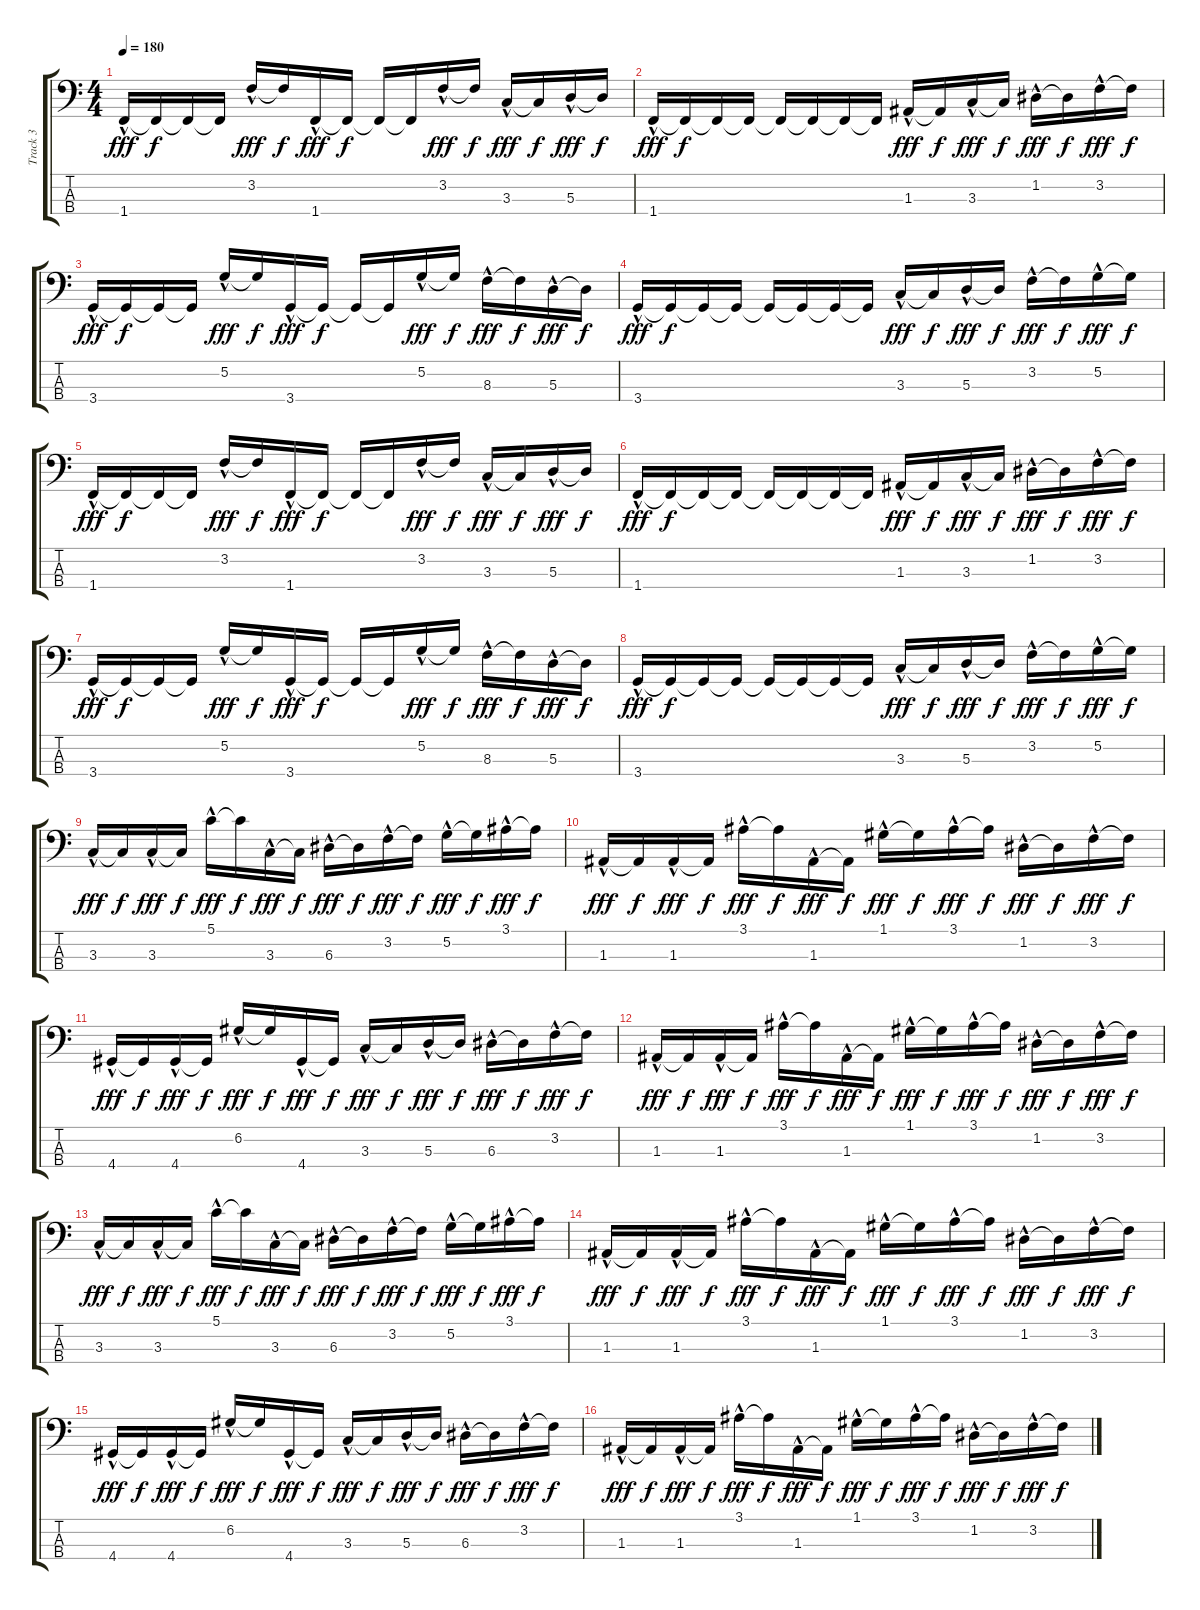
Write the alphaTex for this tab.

\track ("Track 3" "Track 3") {instrument slapbass2}
\staff {score tabs}
\tuning (G2 D2 A1 E1) {hide}
\ts (4 4)
\tempo 180
\clef f4
\ks c
1.4{hac}.16{dy fff} 1.4{t}.16{dy f} 1.4{t}.16 1.4{t}.16 3.2{hac}.16{dy fff} 3.2{t}.16{dy f} 1.4{hac}.16{dy fff} 1.4{t}.16{dy f} 1.4{t}.16 1.4{t}.16 3.2{hac}.16{dy fff} 3.2{t}.16{dy f} 3.3{hac}.16{dy fff} 3.3{t}.16{dy f} 5.3{hac}.16{dy fff} 5.3{t}.16{dy f} |
1.4{hac}.16{dy fff} 1.4{t}.16{dy f} 1.4{t}.16 1.4{t}.16 1.4{t}.16 1.4{t}.16 1.4{t}.16 1.4{t}.16 1.3{hac}.16{dy fff} 1.3{t}.16{dy f} 3.3{hac}.16{dy fff} 3.3{t}.16{dy f} 1.2{hac}.16{dy fff} 1.2{t}.16{dy f} 3.2{hac}.16{dy fff} 3.2{t}.16{dy f} |
3.4{hac}.16{dy fff} 3.4{t}.16{dy f} 3.4{t}.16 3.4{t}.16 5.2{hac}.16{dy fff} 5.2{t}.16{dy f} 3.4{hac}.16{dy fff} 3.4{t}.16{dy f} 3.4{t}.16 3.4{t}.16 5.2{hac}.16{dy fff} 5.2{t}.16{dy f} 8.3{hac}.16{dy fff} 8.3{t}.16{dy f} 5.3{hac}.16{dy fff} 5.3{t}.16{dy f} |
3.4{hac}.16{dy fff} 3.4{t}.16{dy f} 3.4{t}.16 3.4{t}.16 3.4{t}.16 3.4{t}.16 3.4{t}.16 3.4{t}.16 3.3{hac}.16{dy fff} 3.3{t}.16{dy f} 5.3{hac}.16{dy fff} 5.3{t}.16{dy f} 3.2{hac}.16{dy fff} 3.2{t}.16{dy f} 5.2{hac}.16{dy fff} 5.2{t}.16{dy f} |
1.4{hac}.16{dy fff} 1.4{t}.16{dy f} 1.4{t}.16 1.4{t}.16 3.2{hac}.16{dy fff} 3.2{t}.16{dy f} 1.4{hac}.16{dy fff} 1.4{t}.16{dy f} 1.4{t}.16 1.4{t}.16 3.2{hac}.16{dy fff} 3.2{t}.16{dy f} 3.3{hac}.16{dy fff} 3.3{t}.16{dy f} 5.3{hac}.16{dy fff} 5.3{t}.16{dy f} |
1.4{hac}.16{dy fff} 1.4{t}.16{dy f} 1.4{t}.16 1.4{t}.16 1.4{t}.16 1.4{t}.16 1.4{t}.16 1.4{t}.16 1.3{hac}.16{dy fff} 1.3{t}.16{dy f} 3.3{hac}.16{dy fff} 3.3{t}.16{dy f} 1.2{hac}.16{dy fff} 1.2{t}.16{dy f} 3.2{hac}.16{dy fff} 3.2{t}.16{dy f} |
3.4{hac}.16{dy fff} 3.4{t}.16{dy f} 3.4{t}.16 3.4{t}.16 5.2{hac}.16{dy fff} 5.2{t}.16{dy f} 3.4{hac}.16{dy fff} 3.4{t}.16{dy f} 3.4{t}.16 3.4{t}.16 5.2{hac}.16{dy fff} 5.2{t}.16{dy f} 8.3{hac}.16{dy fff} 8.3{t}.16{dy f} 5.3{hac}.16{dy fff} 5.3{t}.16{dy f} |
3.4{hac}.16{dy fff} 3.4{t}.16{dy f} 3.4{t}.16 3.4{t}.16 3.4{t}.16 3.4{t}.16 3.4{t}.16 3.4{t}.16 3.3{hac}.16{dy fff} 3.3{t}.16{dy f} 5.3{hac}.16{dy fff} 5.3{t}.16{dy f} 3.2{hac}.16{dy fff} 3.2{t}.16{dy f} 5.2{hac}.16{dy fff} 5.2{t}.16{dy f} |
3.3{hac}.16{dy fff} 3.3{t}.16{dy f} 3.3{hac}.16{dy fff} 3.3{t}.16{dy f} 5.1{hac}.16{dy fff} 5.1{t}.16{dy f} 3.3{hac}.16{dy fff} 3.3{t}.16{dy f} 6.3{hac}.16{dy fff} 6.3{t}.16{dy f} 3.2{hac}.16{dy fff} 3.2{t}.16{dy f} 5.2{hac}.16{dy fff} 5.2{t}.16{dy f} 3.1{hac}.16{dy fff} 3.1{t}.16{dy f} |
1.3{hac}.16{dy fff} 1.3{t}.16{dy f} 1.3{hac}.16{dy fff} 1.3{t}.16{dy f} 3.1{hac}.16{dy fff} 3.1{t}.16{dy f} 1.3{hac}.16{dy fff} 1.3{t}.16{dy f} 1.1{hac}.16{dy fff} 1.1{t}.16{dy f} 3.1{hac}.16{dy fff} 3.1{t}.16{dy f} 1.2{hac}.16{dy fff} 1.2{t}.16{dy f} 3.2{hac}.16{dy fff} 3.2{t}.16{dy f} |
4.4{hac}.16{dy fff} 4.4{t}.16{dy f} 4.4{hac}.16{dy fff} 4.4{t}.16{dy f} 6.2{hac}.16{dy fff} 6.2{t}.16{dy f} 4.4{hac}.16{dy fff} 4.4{t}.16{dy f} 3.3{hac}.16{dy fff} 3.3{t}.16{dy f} 5.3{hac}.16{dy fff} 5.3{t}.16{dy f} 6.3{hac}.16{dy fff} 6.3{t}.16{dy f} 3.2{hac}.16{dy fff} 3.2{t}.16{dy f} |
1.3{hac}.16{dy fff} 1.3{t}.16{dy f} 1.3{hac}.16{dy fff} 1.3{t}.16{dy f} 3.1{hac}.16{dy fff} 3.1{t}.16{dy f} 1.3{hac}.16{dy fff} 1.3{t}.16{dy f} 1.1{hac}.16{dy fff} 1.1{t}.16{dy f} 3.1{hac}.16{dy fff} 3.1{t}.16{dy f} 1.2{hac}.16{dy fff} 1.2{t}.16{dy f} 3.2{hac}.16{dy fff} 3.2{t}.16{dy f} |
3.3{hac}.16{dy fff} 3.3{t}.16{dy f} 3.3{hac}.16{dy fff} 3.3{t}.16{dy f} 5.1{hac}.16{dy fff} 5.1{t}.16{dy f} 3.3{hac}.16{dy fff} 3.3{t}.16{dy f} 6.3{hac}.16{dy fff} 6.3{t}.16{dy f} 3.2{hac}.16{dy fff} 3.2{t}.16{dy f} 5.2{hac}.16{dy fff} 5.2{t}.16{dy f} 3.1{hac}.16{dy fff} 3.1{t}.16{dy f} |
1.3{hac}.16{dy fff} 1.3{t}.16{dy f} 1.3{hac}.16{dy fff} 1.3{t}.16{dy f} 3.1{hac}.16{dy fff} 3.1{t}.16{dy f} 1.3{hac}.16{dy fff} 1.3{t}.16{dy f} 1.1{hac}.16{dy fff} 1.1{t}.16{dy f} 3.1{hac}.16{dy fff} 3.1{t}.16{dy f} 1.2{hac}.16{dy fff} 1.2{t}.16{dy f} 3.2{hac}.16{dy fff} 3.2{t}.16{dy f} |
4.4{hac}.16{dy fff} 4.4{t}.16{dy f} 4.4{hac}.16{dy fff} 4.4{t}.16{dy f} 6.2{hac}.16{dy fff} 6.2{t}.16{dy f} 4.4{hac}.16{dy fff} 4.4{t}.16{dy f} 3.3{hac}.16{dy fff} 3.3{t}.16{dy f} 5.3{hac}.16{dy fff} 5.3{t}.16{dy f} 6.3{hac}.16{dy fff} 6.3{t}.16{dy f} 3.2{hac}.16{dy fff} 3.2{t}.16{dy f} |
1.3{hac}.16{dy fff} 1.3{t}.16{dy f} 1.3{hac}.16{dy fff} 1.3{t}.16{dy f} 3.1{hac}.16{dy fff} 3.1{t}.16{dy f} 1.3{hac}.16{dy fff} 1.3{t}.16{dy f} 1.1{hac}.16{dy fff} 1.1{t}.16{dy f} 3.1{hac}.16{dy fff} 3.1{t}.16{dy f} 1.2{hac}.16{dy fff} 1.2{t}.16{dy f} 3.2{hac}.16{dy fff} 3.2{t}.16{dy f}
